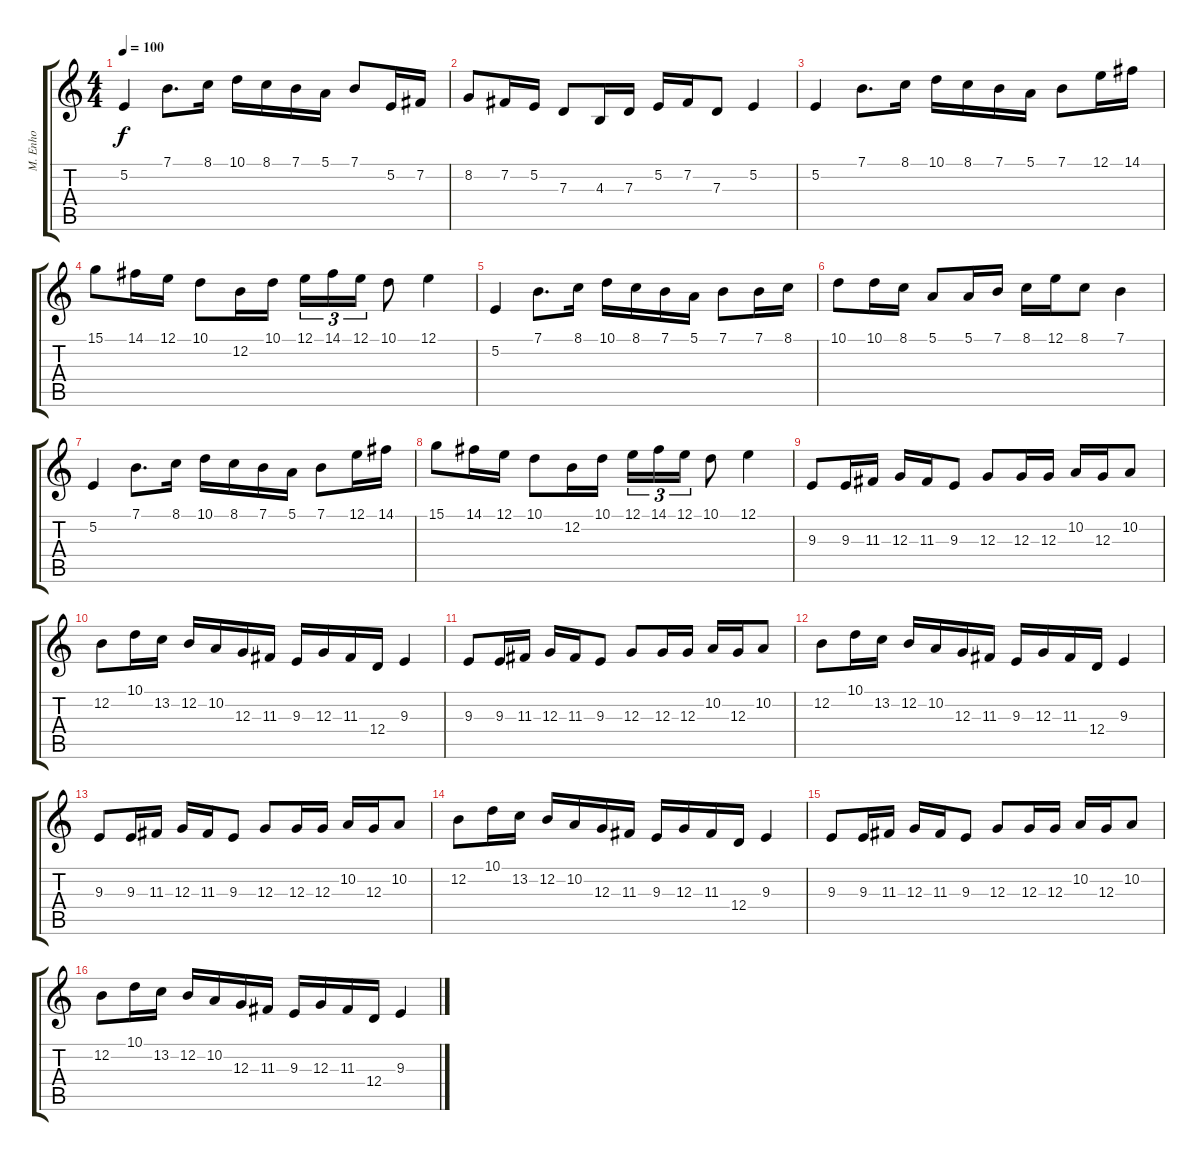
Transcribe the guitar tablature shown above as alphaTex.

\track ("M. Enho" "M. Enho") {instrument brasssection}
\staff {score tabs}
\tuning (E4 B3 G3 D3 A2 E2) {hide}
\ts (4 4)
\tempo 100
\clef g2
\ks c
5.2.4{dy f volume 13 instrument brasssection} 7.1.8{d} 8.1.16 10.1.16 8.1.16 7.1.16 5.1.16 7.1.8 5.2.16 7.2.16 |
8.2.8 7.2.16 5.2.16 7.3.8 4.3.16 7.3.16 5.2.16 7.2.16 7.3.8 5.2.4 |
5.2.4 7.1.8{d} 8.1.16 10.1.16 8.1.16 7.1.16 5.1.16 7.1.8 12.1.16 14.1.16 |
15.1.8 14.1.16 12.1.16 10.1.8 12.2.16 10.1.16 12.1.16{tu (3 2)} 14.1.16{tu (3 2)} 12.1.16{tu (3 2)} 10.1.8 12.1.4 |
5.2.4 7.1.8{d} 8.1.16 10.1.16 8.1.16 7.1.16 5.1.16 7.1.8 7.1.16 8.1.16 |
10.1.8 10.1.16 8.1.16 5.1.8 5.1.16 7.1.16 8.1.16 12.1.16 8.1.8 7.1.4 |
5.2.4 7.1.8{d} 8.1.16 10.1.16 8.1.16 7.1.16 5.1.16 7.1.8 12.1.16 14.1.16 |
15.1.8 14.1.16 12.1.16 10.1.8 12.2.16 10.1.16 12.1.16{tu (3 2)} 14.1.16{tu (3 2)} 12.1.16{tu (3 2)} 10.1.8 12.1.4 |
9.3.8{instrument orchestralharp} 9.3.16 11.3.16 12.3.16 11.3.16 9.3.8 12.3.8 12.3.16 12.3.16 10.2.16 12.3.16 10.2.8 |
12.2.8 10.1.16 13.2.16 12.2.16 10.2.16 12.3.16 11.3.16 9.3.16 12.3.16 11.3.16 12.4.16 9.3.4 |
9.3.8 9.3.16 11.3.16 12.3.16 11.3.16 9.3.8 12.3.8 12.3.16 12.3.16 10.2.16 12.3.16 10.2.8 |
12.2.8 10.1.16 13.2.16 12.2.16 10.2.16 12.3.16 11.3.16 9.3.16 12.3.16 11.3.16 12.4.16 9.3.4 |
9.3.8 9.3.16 11.3.16 12.3.16 11.3.16 9.3.8 12.3.8 12.3.16 12.3.16 10.2.16 12.3.16 10.2.8 |
12.2.8 10.1.16 13.2.16 12.2.16 10.2.16 12.3.16 11.3.16 9.3.16 12.3.16 11.3.16 12.4.16 9.3.4 |
9.3.8 9.3.16 11.3.16 12.3.16 11.3.16 9.3.8 12.3.8 12.3.16 12.3.16 10.2.16 12.3.16 10.2.8 |
12.2.8 10.1.16 13.2.16 12.2.16 10.2.16 12.3.16 11.3.16 9.3.16 12.3.16 11.3.16 12.4.16 9.3.4
